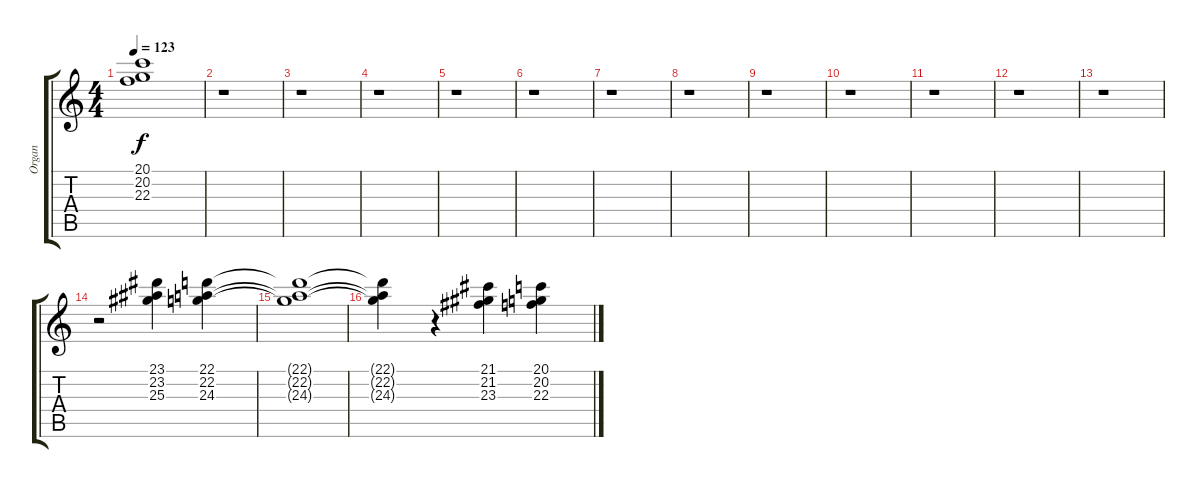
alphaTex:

\track ("Organ" "Organ") {instrument churchorgan}
\staff {score tabs}
\tuning (E4 B3 G3 D3 A2 E2) {hide}
\ts (4 4)
\tempo 123
\clef g2
\ks c
(20.1{t} 20.2{t} 22.3{t}).1{dy f} |
r.1 |
r.1 |
r.1 |
r.1 |
r.1 |
r.1 |
r.1 |
r.1 |
r.1 |
r.1 |
r.1 |
r.1 |
r.2 (23.1 23.2 25.3).4 (22.1 22.2 24.3).4 |
(22.1{t} 22.2{t} 24.3{t}).1 |
(22.1{t} 22.2{t} 24.3{t}).4 r.4 (21.1 21.2 23.3).4 (20.1 20.2 22.3).4
